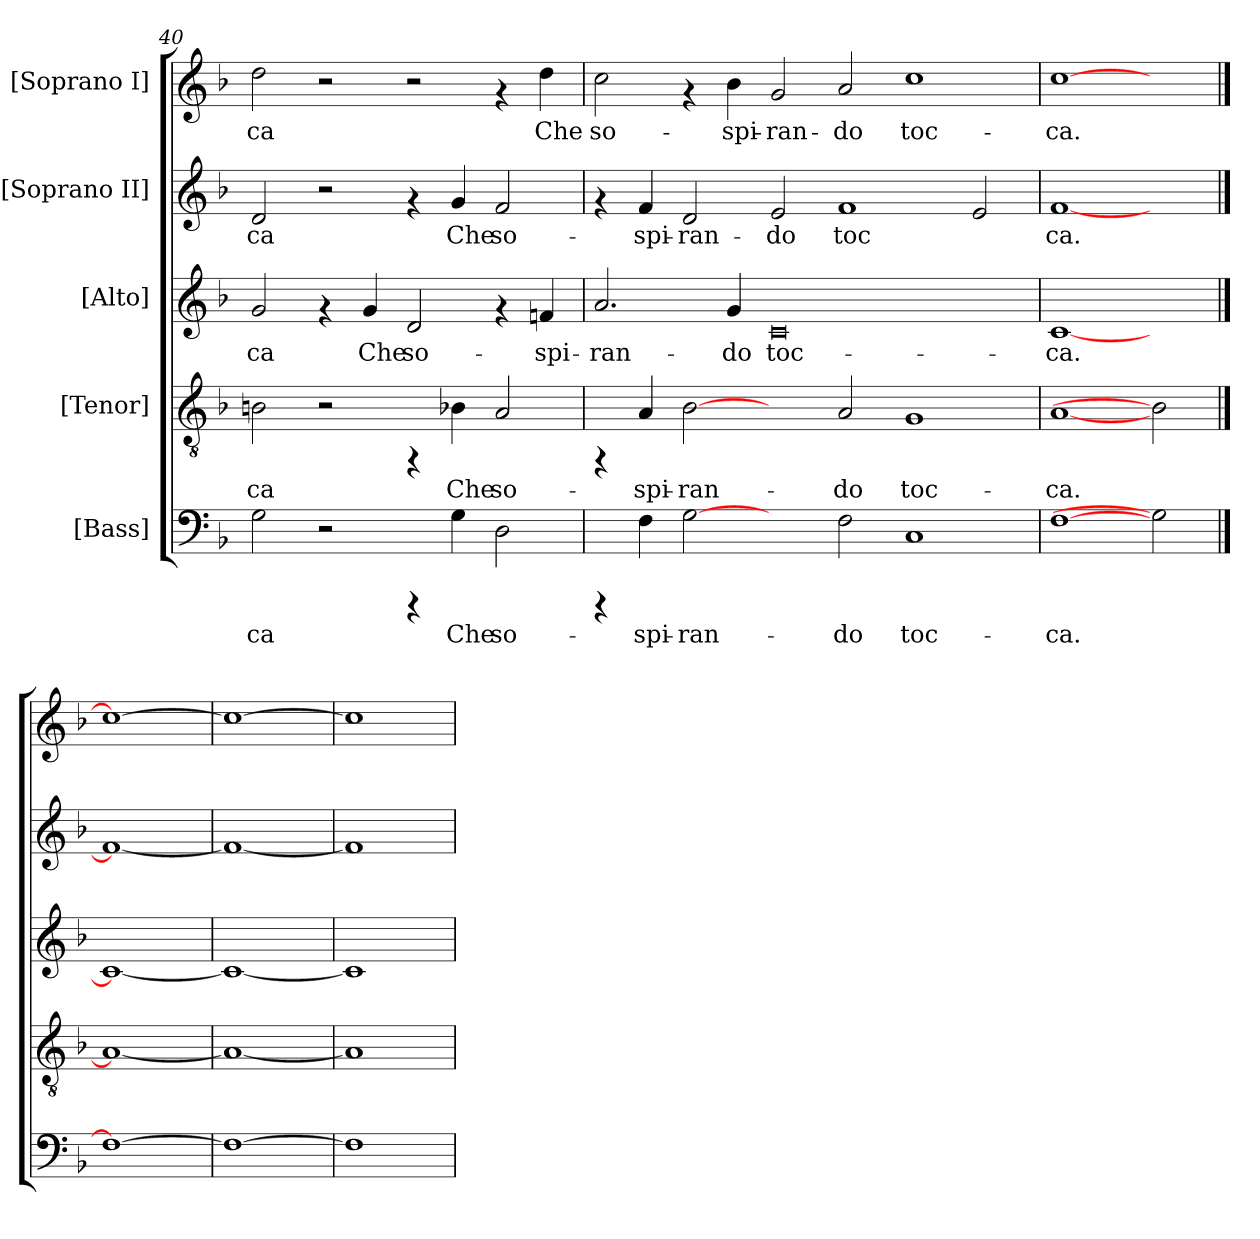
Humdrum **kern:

**kern	**text	**kern	**text	**kern	**text	**kern	**text	**kern	**text
*part5	*part5	*part4	*part4	*part3	*part3	*part2	*part2	*part1	*part1
*staff5	*staff5	*staff4	*staff4	*staff3	*staff3	*staff2	*staff2	*staff1	*staff1
*I"[Bass]	*	*I"[Tenor]	*	*I"[Alto]	*	*I"[Soprano II]	*	*I"[Soprano I]	*
*clefF4	*	*clefGv2	*	*clefG2	*	*clefG2	*	*clefG2	*
*k[b-]	*	*k[b-]	*	*k[b-]	*	*k[b-]	*	*k[b-]	*
*F:	*	*F:	*	*F:	*	*F:	*	*F:	*
=40	=40	=40	=40	=40	=40	=40	=40	=40	=40
!	!LO:LY:b:cj	!	!LO:LY:b:cj	!	!LO:LY:b:cj	!	!LO:LY:b:cj	!	!LO:LY:b:cj
2G\	-ca	2Bn\	-ca	2g/	-ca	2d/	-ca	2dd\	-ca
2r	.	2r	.	4rf	.	2r	.	2r	.
!	!	!	!	!	!LO:LY:b:cj	!	!	!	!
.	.	.	.	4g/	Che	.	.	.	.
!	!	!	!	!	!LO:LY:b:cj	!	!	!	!
4rCCC	.	4rFF	.	2d/	so-	4rf	.	2r	.
!	!LO:LY:b:cj	!	!LO:LY:b:cj	!	!	!	!LO:LY:b:cj	!	!
4G\	Che	4B-X\	Che	.	.	4g/	Che	.	.
!	!LO:LY:b:cj	!	!LO:LY:b:cj	!	!	!	!LO:LY:b:cj	!	!
2D\	so-	2A/	so-	4rf	.	2f/	so-	4rf	.
!	!	!	!	!	!LO:LY:b:cj	!	!	!	!LO:LY:b:cj
.	.	.	.	4fn/	-spi-	.	.	4dd\	Che
=41	=41	=41	=41	=41	=41	=41	=41	=41	=41
!	!	!	!	!	!LO:LY:b:cj	!	!	!	!LO:LY:b:cj
4rCCC	.	4rFF	.	2.a/	-ran-	4rf	.	2cc\	so-
!	!LO:LY:b:cj	!	!LO:LY:b:cj	!	!	!	!LO:LY:b:cj	!	!
4F\	-spi-	4A/	-spi-	.	.	4f/	-spi-	.	.
!	!LO:LY:b:cj	!	!LO:LY:b:cj	!	!	!	!LO:LY:b:cj	!	!
[2G	-ran-	[2B-	-ran-	.	.	2d/	-ran-	4rf	.
!	!	!	!	!	!LO:LY:b:cj	!	!	!	!LO:LY:b:cj
.	.	.	.	4g/	-do	.	.	4b-\	-spi-
!	!	!	!	!	!LO:LY:b:cj	!	!LO:LY:b:cj	!	!LO:LY:b:cj
2ryy	.	2ryy	.	0c	toc-	2e/	-do	2g/	-ran-
!	!LO:LY:b:cj	!	!LO:LY:b:cj	!	!	!	!LO:LY:b:cj	!	!LO:LY:b:cj
2F\	-do	2A/	-do	.	.	1f	toc-	2a/	-do
!	!LO:LY:b:cj	!	!LO:LY:b:cj	!	!	!	!	!	!LO:LY:b:cj
1C	toc-	1G	toc-	.	.	.	.	1cc	toc-
!	!	!	!	!	!	!	!LO:LY:b:cj	!	!
.	.	.	.	.	.	2e/	--	.	.
=42	=42	=42	=42	=42	=42	=42	=42	=42	=42
!	!LO:LY:b:cj	!	!LO:LY:b:cj	!	!LO:LY:b:cj	!	!LO:LY:b:cj	!	!LO:LY:b:cj
[1F	-ca.	[1A	-ca.	[1c	-ca.	[1f	-ca.	[1cc	-ca.
2G]	.	2B-]	.	2ryy	.	2ryy	.	2ryy	.
==43	==43	==43	==43	==43	==43	==43	==43	==43	==43
1F_	.	1A_	.	1c_	.	1f_	.	1cc_	.
=44	=44	=44	=44	=44	=44	=44	=44	=44	=44
1F_	.	1A_	.	1c_	.	1f_	.	1cc_	.
=45	=45	=45	=45	=45	=45	=45	=45	=45	=45
1F]	.	1A]	.	1c]	.	1f]	.	1cc]	.
=	=	=	=	=	=	=	=	=	=
*-	*-	*-	*-	*-	*-	*-	*-	*-	*-
